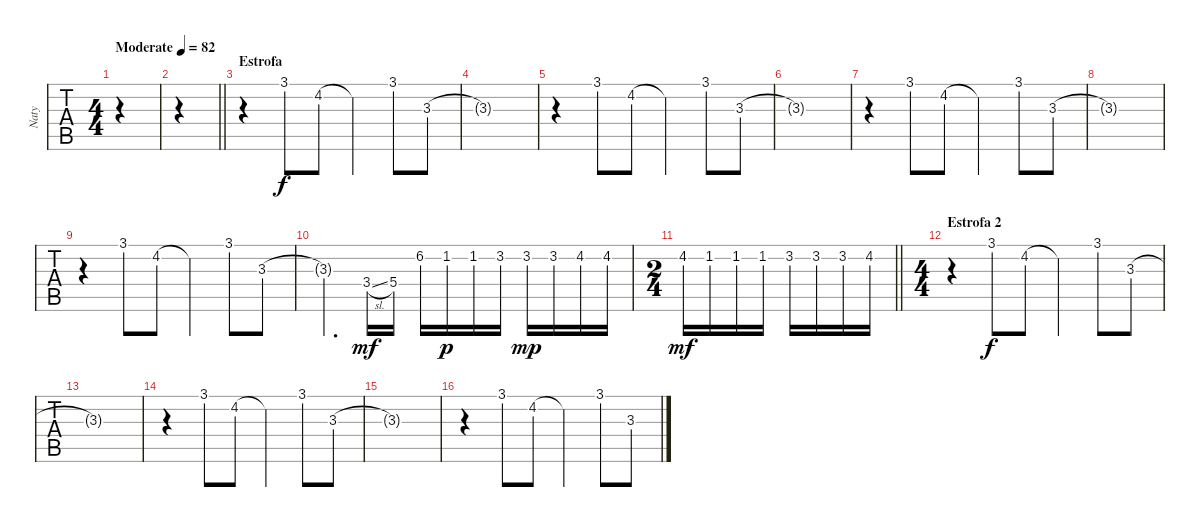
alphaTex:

\track ("Naty" "Naty") {instrument electricguitarclean}
\staff {tabs}
\tuning (E4 B3 G3 D3 A2 E2) {hide}
\ts (4 4)
\tempo (82 "Moderate")
\clef g2
\ks cminor
|
\barLineRight lightlight
|
\section ("" "Estrofa")
r.4 3.1.8 4.2.8 4.2{t}.4 3.1.8 3.3.8 |
3.3{t}.1 |
r.4 3.1.8 4.2.8 4.2{t}.4 3.1.8 3.3.8 |
3.3{t}.1 |
r.4 3.1.8 4.2.8 4.2{t}.4 3.1.8 3.3.8 |
3.3{t}.1 |
r.4 3.1.8 4.2.8 4.2{t}.4 3.1.8 3.3.8 |
3.3{t}.4{d} 3.4{sl}.16{dy mf} 5.4.16 6.2.16 1.2.16{dy p} 1.2.16 3.2.16 3.2.16{dy mp} 3.2.16 4.2.16 4.2.16 |
\ts (2 4)
\barLineRight lightlight
4.2.16{dy mf} 1.2.16 1.2.16 1.2.16 3.2.16 3.2.16 3.2.16 4.2.16 |
\ts (4 4)
\section ("" "Estrofa 2")
r.4 3.1.8{dy f} 4.2.8 4.2{t}.4 3.1.8 3.3.8 |
3.3{t}.1 |
r.4 3.1.8 4.2.8 4.2{t}.4 3.1.8 3.3.8 |
3.3{t}.1 |
r.4 3.1.8 4.2.8 4.2{t}.4 3.1.8 3.3.8
